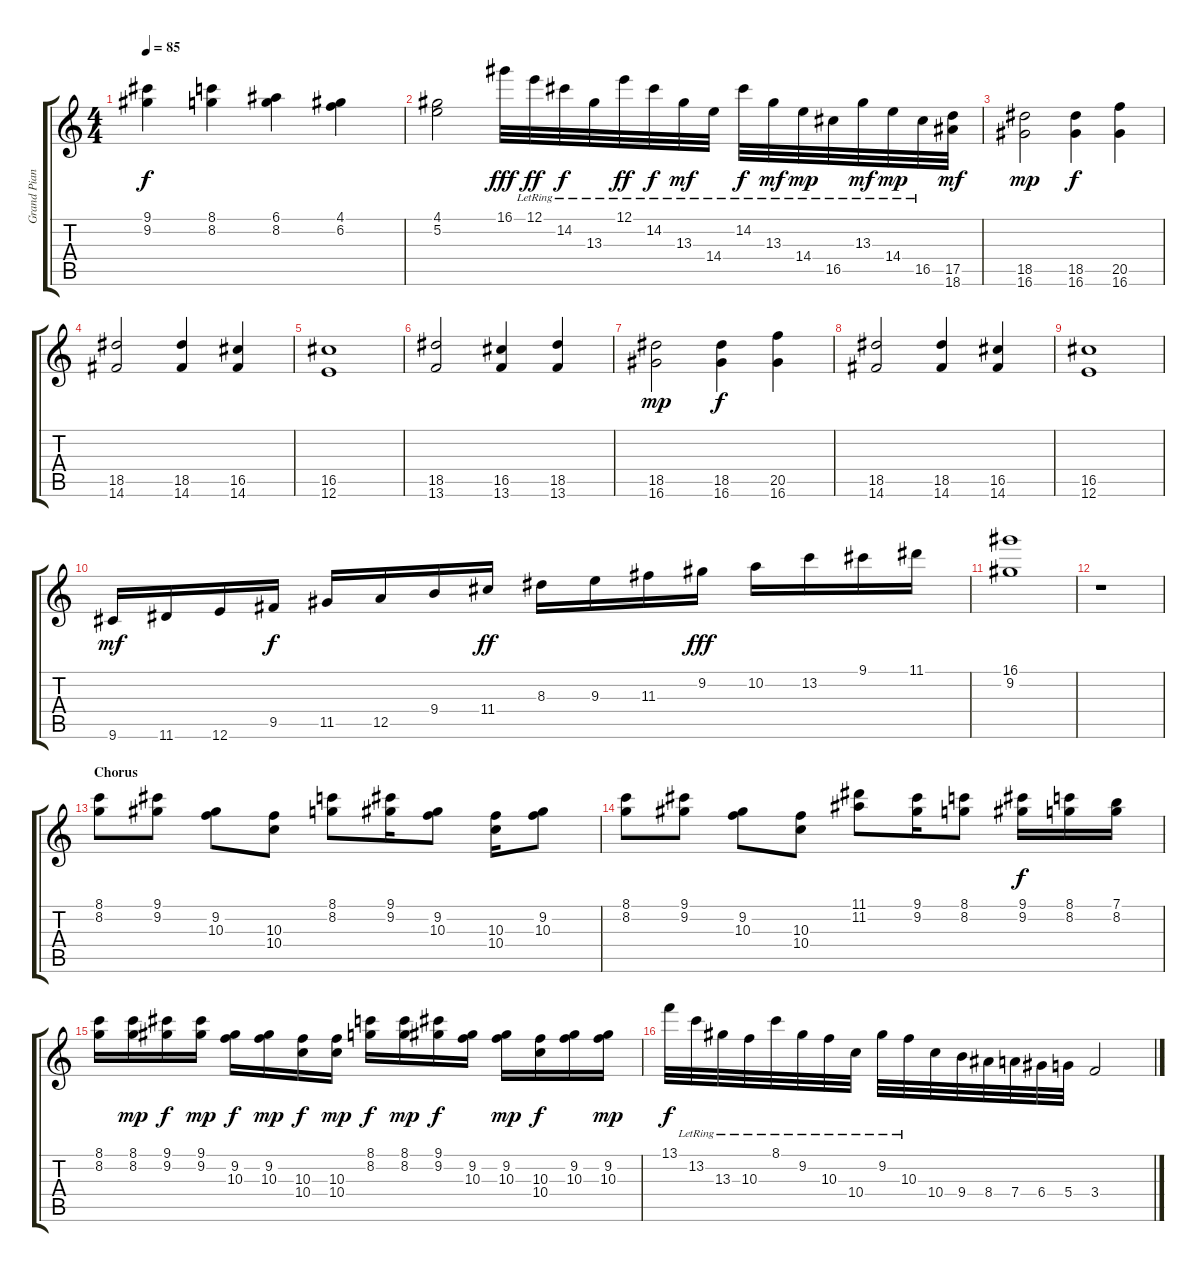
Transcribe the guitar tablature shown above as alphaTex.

\track ("Grand Piano (R. Hand)" "Grand Pian") {instrument acousticgrandpiano}
\staff {score tabs}
\tuning (E5 B4 G4 D4 A3 E3) {hide}
\ts (4 4)
\tempo 85
\clef g2
\ks c
(9.1 9.2).4{dy f} (8.1 8.2).4 (6.1 8.2).4 (4.1 6.2).4 |
(4.1 5.2).2 16.1.32{dy fff} 12.1{lr}.32{dy ff} 14.2{lr}.32{dy f} 13.3{lr}.32 12.1{lr}.32{dy ff} 14.2{lr}.32{dy f} 13.3{lr}.32{dy mf} 14.4{lr}.32 14.2{lr}.32{dy f} 13.3{lr}.32{dy mf} 14.4{lr}.32{dy mp} 16.5{lr}.32 13.3{lr}.32{dy mf} 14.4{lr}.32{dy mp} 16.5{lr}.32 (17.5 18.6).32{dy mf} |
(18.5 16.6).2{dy mp} (18.5 16.6).4{dy f} (20.5 16.6).4 |
(18.5 14.6).2 (18.5 14.6).4 (16.5 14.6).4 |
(16.5 12.6).1 |
(18.5 13.6).2 (16.5 13.6).4 (18.5 13.6).4 |
(18.5 16.6).2{dy mp} (18.5 16.6).4{dy f} (20.5 16.6).4 |
(18.5 14.6).2 (18.5 14.6).4 (16.5 14.6).4 |
(16.5 12.6).1 |
9.6.16{dy mf} 11.6.16 12.6.16 9.5.16{dy f} 11.5.16 12.5.16 9.4.16 11.4.16{dy ff} 8.3.16 9.3.16 11.3.16 9.2.16{dy fff} 10.2.16 13.2.16 9.1.16 11.1.16 |
(16.1 9.2).1 |
r.1 |
\section ("" "Chorus")
(8.1 8.2).8 (9.1 9.2).8 (9.2 10.3).8 (10.3 10.4).8 (8.1 8.2).8 (9.1 9.2).16 (9.2 10.3).8 (10.3 10.4).16 (9.2 10.3).8 |
(8.1 8.2).8 (9.1 9.2).8 (9.2 10.3).8 (10.3 10.4).8 (11.1 11.2).8 (9.1 9.2).16 (8.1 8.2).8 (9.1 9.2).16{dy f} (8.1 8.2).16 (7.1 8.2).16 |
(8.1 8.2).16 (8.1 8.2).16{dy mp} (9.1 9.2).16{dy f} (9.1 9.2).16{dy mp} (9.2 10.3).16{dy f} (9.2 10.3).16{dy mp} (10.3 10.4).16{dy f} (10.3 10.4).16{dy mp} (8.1 8.2).16{dy f} (8.1 8.2).16{dy mp} (9.1 9.2).16{dy f} (9.2 10.3).16 (9.2 10.3).16{dy mp} (10.3 10.4).16{dy f} (9.2 10.3).16 (9.2 10.3).16{dy mp} |
13.1.32{dy f} 13.2{lr}.32 13.3{lr}.32 10.3{lr}.32 8.1{lr}.32 9.2{lr}.32 10.3{lr}.32 10.4{lr}.32 9.2{lr}.32 10.3{lr}.32 10.4.32 9.4.32 8.4.32 7.4.32 6.4.32 5.4.32 3.4.2
